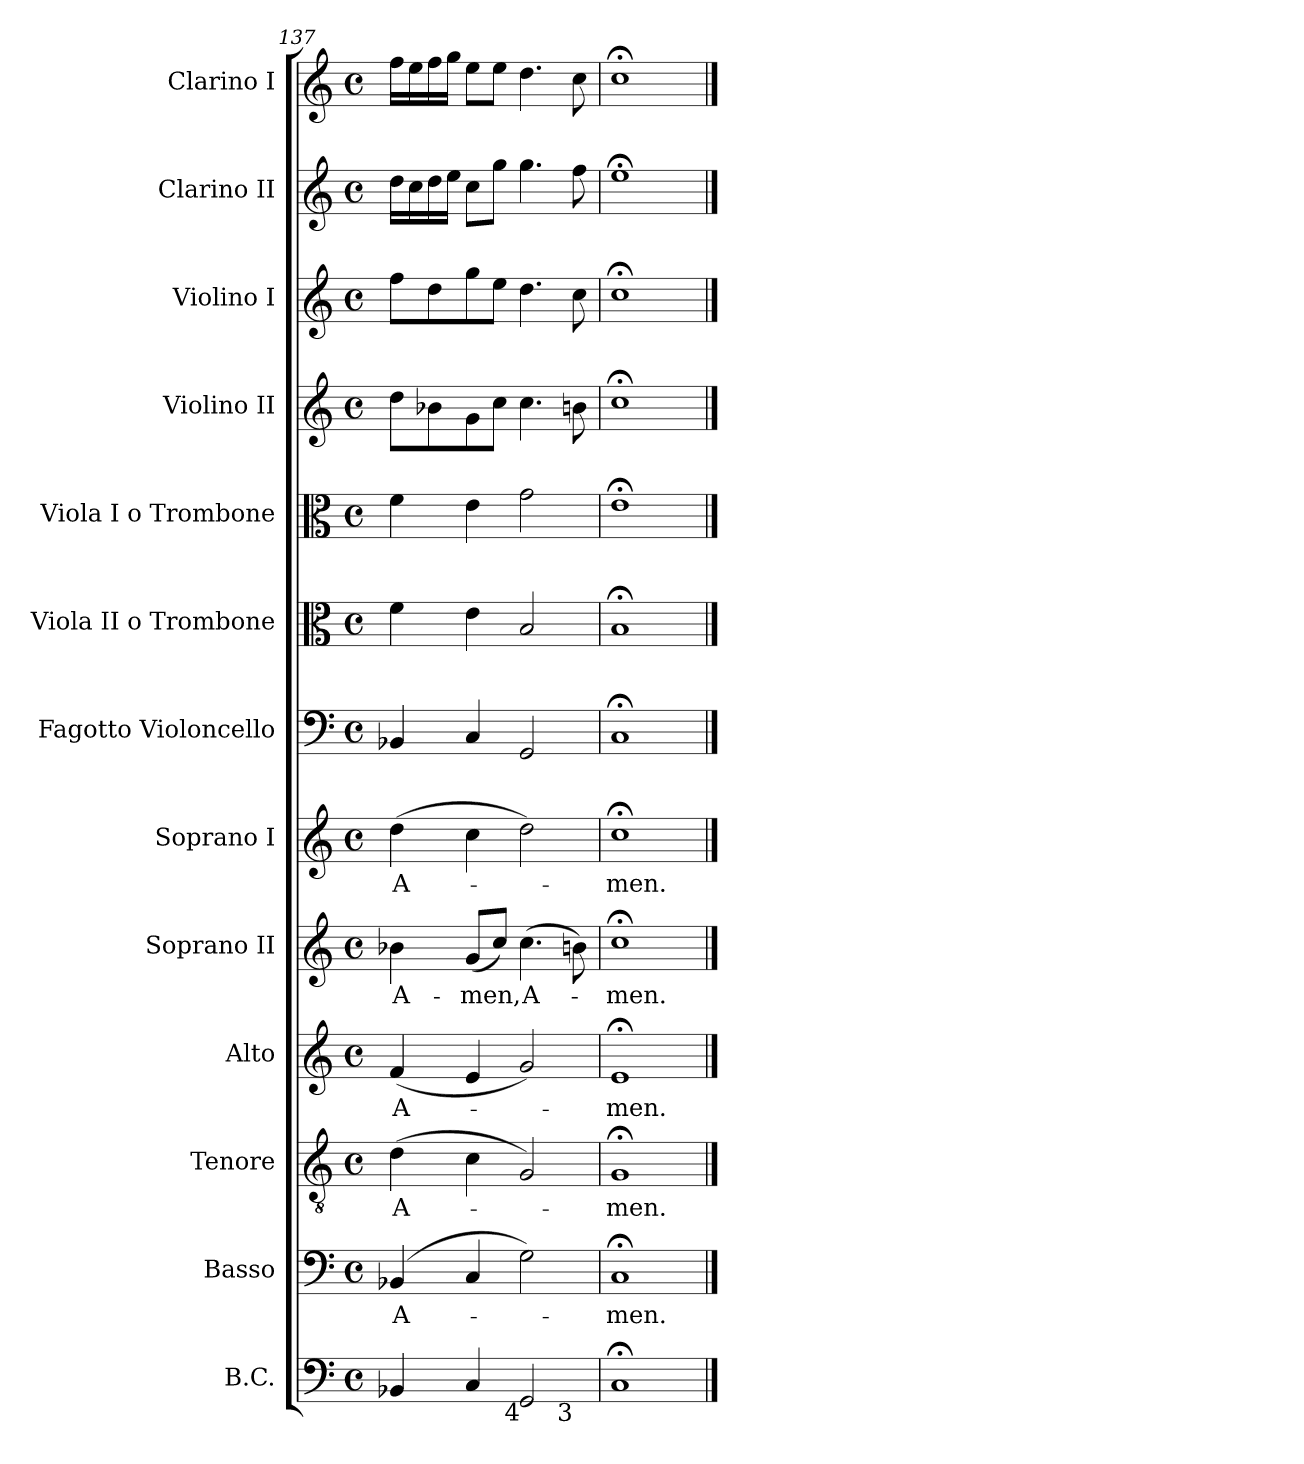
**kern	**kern	**text	**kern	**text	**kern	**text	**kern	**text	**kern	**text	**kern	**kern	**kern	**kern	**kern	**kern	**kern
*part13	*part12	*part12	*part11	*part11	*part10	*part10	*part9	*part9	*part8	*part8	*part7	*part6	*part5	*part4	*part3	*part2	*part1
*staff13	*staff12	*staff12	*staff11	*staff11	*staff10	*staff10	*staff9	*staff9	*staff8	*staff8	*staff7	*staff6	*staff5	*staff4	*staff3	*staff2	*staff1
*I"B.C.	*I"Basso	*	*I"Tenore	*	*I"Alto	*	*I"Soprano II	*	*I"Soprano I	*	*I"Fagotto Violoncello	*I"Viola II o Trombone	*I"Viola I o Trombone	*I"Violino II	*I"Violino I	*I"Clarino II	*I"Clarino I
*	*I'B.	*	*I'T.	*	*	*	*I'S.	*	*I'S.	*	*I'Fg.	*I'Vla.	*I'Vla.	*I'Vln. II	*I'Vln. I	*	*
*clefF4	*clefF4	*	*clefGv2	*	*clefG2	*	*clefG2	*	*clefG2	*	*clefF4	*clefC3	*clefC3	*clefG2	*clefG2	*clefG2	*clefG2
*	*	*	*ITrd7c12	*	*	*	*	*	*	*	*	*	*	*	*	*	*
*k[]	*k[]	*	*k[]	*	*k[]	*	*k[]	*	*k[]	*	*k[]	*k[]	*k[]	*k[]	*k[]	*k[]	*k[]
*C:	*C:	*	*C:	*	*C:	*	*C:	*	*C:	*	*C:	*C:	*C:	*C:	*C:	*C:	*C:
*M4/4	*M4/4	*	*M4/4	*	*M4/4	*	*M4/4	*	*M4/4	*	*M4/4	*M4/4	*M4/4	*M4/4	*M4/4	*M4/4	*M4/4
*met(c)	*met(c)	*	*met(c)	*	*met(c)	*	*met(c)	*	*met(c)	*	*met(c)	*met(c)	*met(c)	*met(c)	*met(c)	*met(c)	*met(c)
=137	=137	=137	=137	=137	=137	=137	=137	=137	=137	=137	=137	=137	=137	=137	=137	=137	=137
!	!	!LO:LY:b:color=#000000	!	!	!	!	!	!	!	!	!	!	!	!	!	!	!
!	!	!	!	!LO:LY:b:color=#000000	!	!	!	!	!	!	!	!	!	!	!	!	!
!	!	!	!	!	!	!LO:LY:b:color=#000000	!	!	!	!	!	!	!	!	!	!	!
!	!	!	!	!	!	!	!	!LO:LY:b:color=#000000	!	!	!	!	!	!	!	!	!
!	!	!	!	!	!	!	!	!	!	!LO:LY:b:color=#000000	!	!	!	!	!	!	!
*^	*	*	*	*	*	*	*	*	*	*	*	*	*	*	*	*	*
4BB-Xi/	2..ryy	(4BB-Xi/	A-	(4Di\	A-	(4fi/	A-	4b-Xi\	A-	(4ddi\	A-	4BB-Xi/	4fi\	4fi\	8ddi\L	8ffi\L	16ddi\LL	16ffi\LL
.	.	.	.	.	.	.	.	.	.	.	.	.	.	.	.	.	16cci\	16eei\
.	.	.	.	.	.	.	.	.	.	.	.	.	.	.	8b-Xi\	8ddi\	16ddi\	16ffi\
.	.	.	.	.	.	.	.	.	.	.	.	.	.	.	.	.	16eei\JJ	16ggi\JJ
!	!	!	!	!	!	!	!	!	!LO:LY:b:color=#000000	!	!	!	!	!	!	!	!	!
4Ci/	.	4Ci/	.	4Ci\	.	4ei/	.	(8gi/L	-men,	4cci\	.	4Ci/	4ei\	4ei\	8gi\	8ggi\	8cci\L	8eei\L
.	.	.	.	.	.	.	.	8cci/J)	.	.	.	.	.	.	8cci\J	8eei\J	8ggi\J	8eei\J
!LO:TX:b:rj:t=4	!	!	!	!	!	!	!	!	!	!	!	!	!	!	!	!	!	!
!	!	!	!	!	!	!	!	!	!LO:LY:b:color=#000000	!	!	!	!	!	!	!	!	!
2GGi/	.	2Gi\)	.	2GGi/)	.	2gi/)	.	(4.cci\	A-	2ddi\)	.	2GGi/	2Bi/	2gi\	4.cci\	4.ddi\	4.ggi\	4.ddi\
!	!LO:TX:b:rj:t=3	!	!	!	!	!	!	!	!	!	!	!	!	!	!	!	!	!
.	8ryy	.	.	.	.	.	.	8bni\)	.	.	.	.	.	.	8bni\	8cci\	8ffi\	8cci\
*v	*v	*	*	*	*	*	*	*	*	*	*	*	*	*	*	*	*	*
=138	=138	=138	=138	=138	=138	=138	=138	=138	=138	=138	=138	=138	=138	=138	=138	=138	=138
*^	*	*	*	*	*	*	*	*	*	*	*	*	*	*	*	*	*
!	!	!	!LO:LY:b:color=#000000	!	!	!	!	!	!	!	!	!	!	!	!	!	!	!
*v	*v	*	*	*	*	*	*	*	*	*	*	*	*	*	*	*	*	*
*^	*	*	*	*	*	*	*	*	*	*	*	*	*	*	*	*	*
!	!	!	!	!	!LO:LY:b:color=#000000	!	!	!	!	!	!	!	!	!	!	!	!	!
*v	*v	*	*	*	*	*	*	*	*	*	*	*	*	*	*	*	*	*
*^	*	*	*	*	*	*	*	*	*	*	*	*	*	*	*	*	*
!	!	!	!	!	!	!	!LO:LY:b:color=#000000	!	!	!	!	!	!	!	!	!	!	!
*v	*v	*	*	*	*	*	*	*	*	*	*	*	*	*	*	*	*	*
*^	*	*	*	*	*	*	*	*	*	*	*	*	*	*	*	*	*
!	!	!	!	!	!	!	!	!	!LO:LY:b:color=#000000	!	!	!	!	!	!	!	!	!
*v	*v	*	*	*	*	*	*	*	*	*	*	*	*	*	*	*	*	*
*^	*	*	*	*	*	*	*	*	*	*	*	*	*	*	*	*	*
!	!	!	!	!	!	!	!	!	!	!	!LO:LY:b:color=#000000	!	!	!	!	!	!	!
*v	*v	*	*	*	*	*	*	*	*	*	*	*	*	*	*	*	*	*
1C;i	1C;i	-men.	1GG;i	-men.	1e;i	-men.	1cc;i	-men.	1cc;i	-men.	1C;i	1B;i	1e;i	1cc;i	1cc;i	1ee;i	1cc;i
==	==	==	==	==	==	==	==	==	==	==	==	==	==	==	==	==	==
*-	*-	*-	*-	*-	*-	*-	*-	*-	*-	*-	*-	*-	*-	*-	*-	*-	*-
